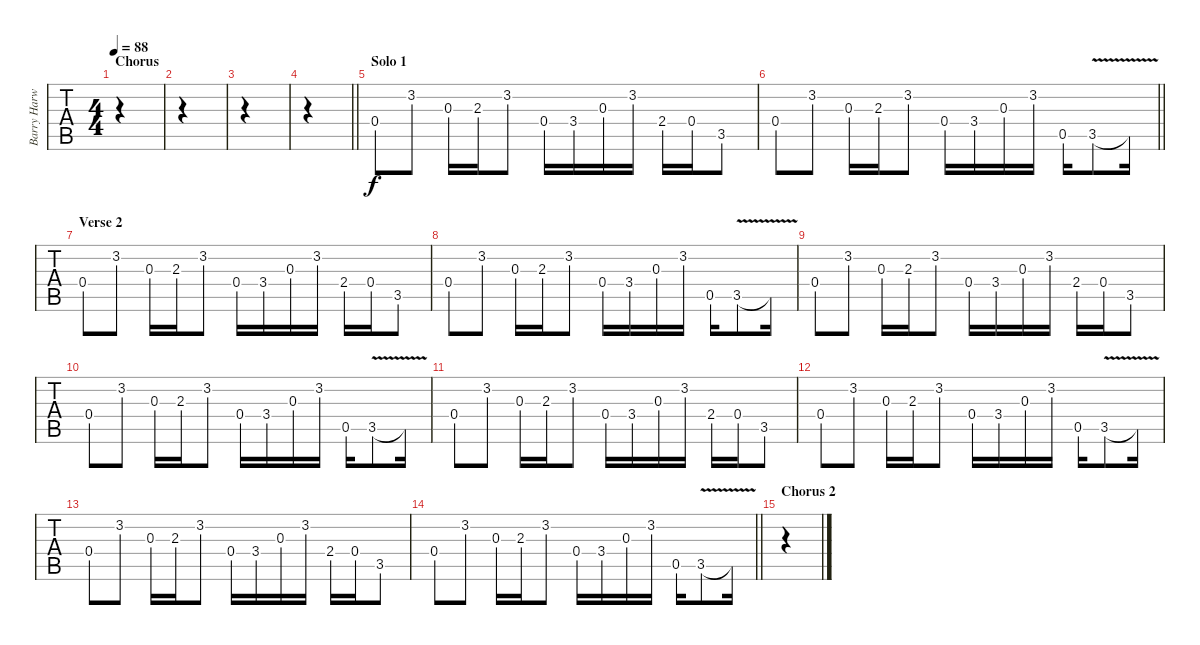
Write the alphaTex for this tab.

\track ("Barry Harwood - Clean" "Barry Harw") {instrument electricguitarjazz}
\staff {tabs}
\tuning (E4 B3 G3 D3 A2 E2) {hide}
\ts (4 4)
\section ("" "Chorus")
\tempo 88
\clef g2
\ks c
|
|
|
\barLineRight lightlight
|
\section ("" "Solo 1")
0.4.8 3.2.8 0.3.16 2.3.16 3.2.8 0.4.16 3.4.16 0.3.16 3.2.16 2.4.16 0.4.16 3.5.8 |
\barLineRight lightlight
0.4.8 3.2.8 0.3.16 2.3.16 3.2.8 0.4.16 3.4.16 0.3.16 3.2.16 0.5.16 3.5{v}.8 3.5{t}.16 |
\section ("" "Verse 2")
0.4.8 3.2.8 0.3.16 2.3.16 3.2.8 0.4.16 3.4.16 0.3.16 3.2.16 2.4.16 0.4.16 3.5.8 |
0.4.8 3.2.8 0.3.16 2.3.16 3.2.8 0.4.16 3.4.16 0.3.16 3.2.16 0.5.16 3.5{v}.8 3.5{t}.16 |
0.4.8 3.2.8 0.3.16 2.3.16 3.2.8 0.4.16 3.4.16 0.3.16 3.2.16 2.4.16 0.4.16 3.5.8 |
0.4.8 3.2.8 0.3.16 2.3.16 3.2.8 0.4.16 3.4.16 0.3.16 3.2.16 0.5.16 3.5{v}.8 3.5{t}.16 |
0.4.8 3.2.8 0.3.16 2.3.16 3.2.8 0.4.16 3.4.16 0.3.16 3.2.16 2.4.16 0.4.16 3.5.8 |
0.4.8 3.2.8 0.3.16 2.3.16 3.2.8 0.4.16 3.4.16 0.3.16 3.2.16 0.5.16 3.5{v}.8 3.5{t}.16 |
0.4.8 3.2.8 0.3.16 2.3.16 3.2.8 0.4.16 3.4.16 0.3.16 3.2.16 2.4.16 0.4.16 3.5.8 |
\barLineRight lightlight
0.4.8 3.2.8 0.3.16 2.3.16 3.2.8 0.4.16 3.4.16 0.3.16 3.2.16 0.5.16 3.5{v}.8 3.5{t}.16 |
\section ("" "Chorus 2")
